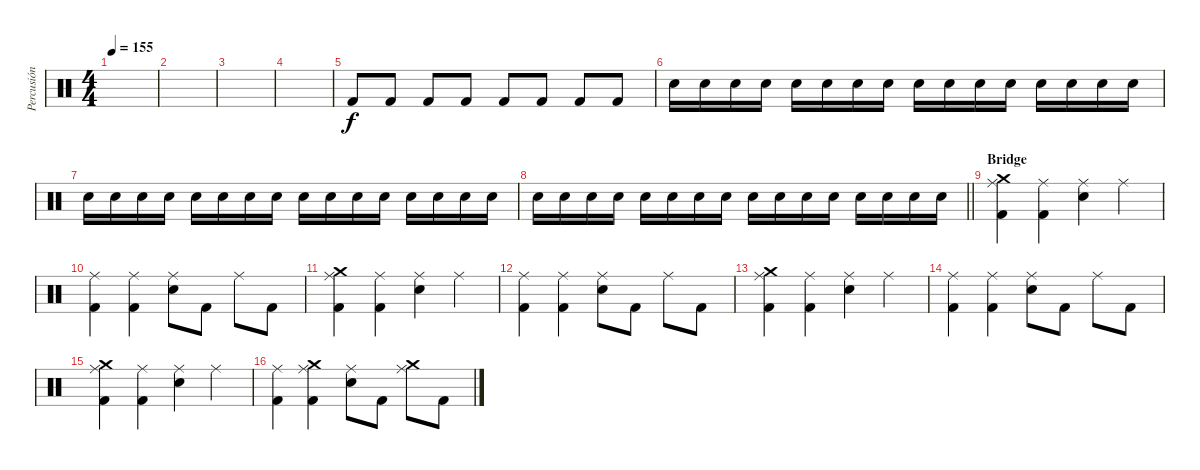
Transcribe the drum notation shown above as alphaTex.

\track ("Percusión" "Percusión") {instrument percussion}
\staff {score}
\articulation defaults
\ts (4 4)
\tempo 155
\clef neutral
\ks c
|
|
|
|
"Kick (hit) 2".8{volume 16} "Kick (hit) 2".8 "Kick (hit) 2".8 "Kick (hit) 2".8 "Kick (hit) 2".8 "Kick (hit) 2".8 "Kick (hit) 2".8 "Kick (hit) 2".8 |
"Electric Snare (hit)".16 "Electric Snare (hit)".16 "Electric Snare (hit)".16 "Electric Snare (hit)".16 "Electric Snare (hit)".16 "Electric Snare (hit)".16 "Electric Snare (hit)".16 "Electric Snare (hit)".16 "Electric Snare (hit)".16 "Electric Snare (hit)".16 "Electric Snare (hit)".16 "Electric Snare (hit)".16 "Electric Snare (hit)".16 "Electric Snare (hit)".16 "Electric Snare (hit)".16 "Electric Snare (hit)".16 |
"Electric Snare (hit)".16 "Electric Snare (hit)".16 "Electric Snare (hit)".16 "Electric Snare (hit)".16 "Electric Snare (hit)".16 "Electric Snare (hit)".16 "Electric Snare (hit)".16 "Electric Snare (hit)".16 "Electric Snare (hit)".16 "Electric Snare (hit)".16 "Electric Snare (hit)".16 "Electric Snare (hit)".16 "Electric Snare (hit)".16 "Electric Snare (hit)".16 "Electric Snare (hit)".16 "Electric Snare (hit)".16 |
\barLineRight lightlight "Electric Snare (hit)".16 "Electric Snare (hit)".16 "Electric Snare (hit)".16 "Electric Snare (hit)".16 "Electric Snare (hit)".16 "Electric Snare (hit)".16 "Electric Snare (hit)".16 "Electric Snare (hit)".16 "Electric Snare (hit)".16 "Electric Snare (hit)".16 "Electric Snare (hit)".16 "Electric Snare (hit)".16 "Electric Snare (hit)".16 "Electric Snare (hit)".16 "Electric Snare (hit)".16 "Electric Snare (hit)".16
|
\section ("" "Bridge")
("Crash medium (hit)" "Ride (middle)" "Kick (hit) 2").4 ("Ride (middle)" "Kick (hit) 2").4 ("Ride (middle)" "Snare (hit) 2").4 "Ride (middle)".4 |
("Ride (middle)" "Kick (hit) 2").4 ("Ride (middle)" "Kick (hit) 2").4 ("Ride (middle)" "Snare (hit) 2").8 "Kick (hit) 2".8 "Ride (middle)".8 "Kick (hit) 2".8 |
("Crash medium (hit)" "Ride (middle)" "Kick (hit) 2").4 ("Ride (middle)" "Kick (hit) 2").4 ("Ride (middle)" "Snare (hit) 2").4 "Ride (middle)".4 |
("Ride (middle)" "Kick (hit) 2").4 ("Ride (middle)" "Kick (hit) 2").4 ("Ride (middle)" "Snare (hit) 2").8 "Kick (hit) 2".8 "Ride (middle)".8 "Kick (hit) 2".8 |
("Crash medium (hit)" "Ride (middle)" "Kick (hit) 2").4 ("Ride (middle)" "Kick (hit) 2").4 ("Ride (middle)" "Snare (hit) 2").4 "Ride (middle)".4 |
("Ride (middle)" "Kick (hit) 2").4 ("Ride (middle)" "Kick (hit) 2").4 ("Ride (middle)" "Snare (hit) 2").8 "Kick (hit) 2".8 "Ride (middle)".8 "Kick (hit) 2".8 |
("Crash medium (hit)" "Ride (middle)" "Kick (hit) 2").4 ("Ride (middle)" "Kick (hit) 2").4 ("Ride (middle)" "Snare (hit) 2").4 "Ride (middle)".4 |
("Ride (middle)" "Kick (hit) 2").4 ("Crash medium (hit)" "Ride (middle)" "Kick (hit) 2").4 ("Ride (middle)" "Snare (hit) 2").8 "Kick (hit) 2".8 ("Crash medium (hit)" "Ride (middle)").8 "Kick (hit) 2".8
